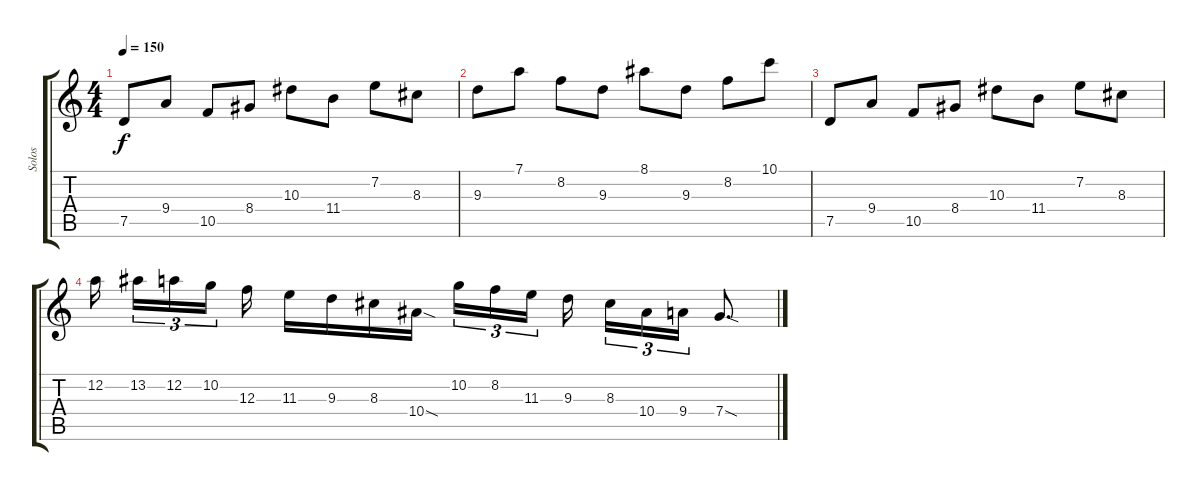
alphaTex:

\track ("Solos" "Solos") {instrument overdrivenguitar}
\staff {score tabs}
\tuning (D4 A3 F3 C3 G2 D2) {hide}
\ts (4 4)
\tempo 150
\clef g2
\ks c
7.5.8{dy f} 9.4.8 10.5.8 8.4.8 10.3.8 11.4.8 7.2.8 8.3.8 |
9.3.8 7.1.8 8.2.8 9.3.8 8.1.8 9.3.8 8.2.8 10.1.8 |
7.5.8 9.4.8 10.5.8 8.4.8 10.3.8 11.4.8 7.2.8 8.3.8 |
12.2.16{beam splitsecondary} 13.2.16{tu (3 2)} 12.2.16{tu (3 2)} 10.2.16{tu (3 2) beam splitsecondary} 12.3.16 11.3.16 9.3.16 8.3.16 10.4{sod}.16 10.2.16{tu (3 2)} 8.2.16{tu (3 2)} 11.3.16{tu (3 2) beam splitsecondary} 9.3.16{beam splitsecondary} 8.3.16{tu (3 2)} 10.4.16{tu (3 2)} 9.4.16{tu (3 2)} 7.4{sod}.8{d}
